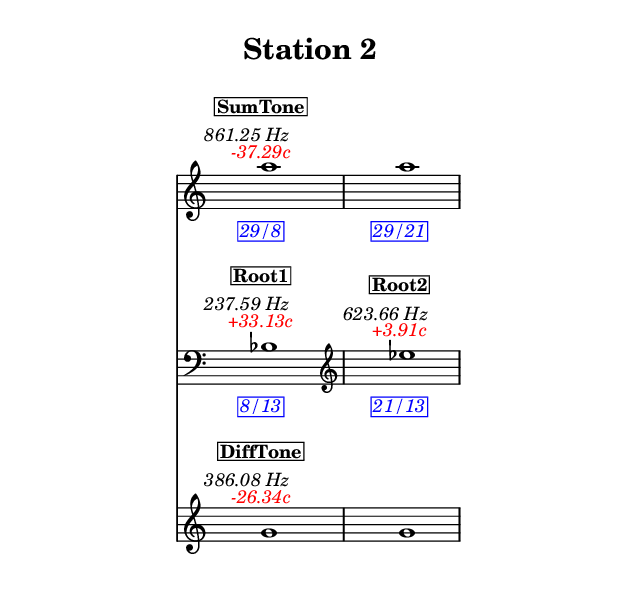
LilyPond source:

\version "2.20.0"
\language "english"

#(set-default-paper-size "a6" 'portrait)
#(set-global-staff-size 16)

\header {
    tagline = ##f
    title = \markup {
        \pad-around
            #3
            "Station 2"
        }
}

\layout {
    indent = #25
}

\paper {
    systems-per-page = 1
}

\score {
    \new Score
    <<
        \new Staff
        \with
        {
            \remove Time_signature_engraver
        }
        {
            \clef "treble"
            a''1
            - \tweak color #red
            ^ \markup {
                \halign
                    #0
                    \italic
                        {
                            -37.29c
                        }
                }
            ^ \markup {
                \halign
                    #1
                    \italic
                        {
                            861.25
                            Hz
                        }
                }
            ^ \markup {
                \pad-around
                    #1
                    \box
                        \vcenter
                            \halign
                                #0
                                \bold
                                    {
                                        SumTone
                                    }
                }
            - \tweak color #blue
            _ \markup {
                \pad-around
                    #1
                    \box
                        \halign
                            #0
                            \italic
                                {
                                    29/8
                                }
                }
            \override Score.NonMusicalPaperColumn.padding = #5
            \clef "treble"
            a''1
            - \tweak color #blue
            _ \markup {
                \pad-around
                    #1
                    \box
                        \halign
                            #0
                            \italic
                                {
                                    29/21
                                }
                }
        }
        \new Staff
        \with
        {
            \remove Time_signature_engraver
        }
        {
            \clef "bass"
            bf1
            - \tweak color #red
            ^ \markup {
                \halign
                    #0
                    \italic
                        {
                            +33.13c
                        }
                }
            ^ \markup {
                \halign
                    #1
                    \italic
                        {
                            237.59
                            Hz
                        }
                }
            ^ \markup {
                \pad-around
                    #1
                    \box
                        \vcenter
                            \halign
                                #0
                                \bold
                                    {
                                        Root1
                                    }
                }
            - \tweak color #blue
            _ \markup {
                \pad-around
                    #1
                    \box
                        \halign
                            #0
                            \italic
                                {
                                    8/13
                                }
                }
            \clef "treble"
            ef''1
            - \tweak color #red
            ^ \markup {
                \halign
                    #0
                    \italic
                        {
                            +3.91c
                        }
                }
            ^ \markup {
                \halign
                    #1
                    \italic
                        {
                            623.66
                            Hz
                        }
                }
            ^ \markup {
                \pad-around
                    #1
                    \box
                        \vcenter
                            \halign
                                #0
                                \bold
                                    {
                                        Root2
                                    }
                }
            - \tweak color #blue
            _ \markup {
                \pad-around
                    #1
                    \box
                        \halign
                            #0
                            \italic
                                {
                                    21/13
                                }
                }
        }
        \new Staff
        \with
        {
            \remove Time_signature_engraver
        }
        {
            \clef "treble"
            g'1
            - \tweak color #red
            ^ \markup {
                \halign
                    #0
                    \italic
                        {
                            -26.34c
                        }
                }
            ^ \markup {
                \halign
                    #1
                    \italic
                        {
                            386.08
                            Hz
                        }
                }
            ^ \markup {
                \pad-around
                    #1
                    \box
                        \vcenter
                            \halign
                                #0
                                \bold
                                    {
                                        DiffTone
                                    }
                }
            \clef "treble"
            g'1
        }
    >>
}